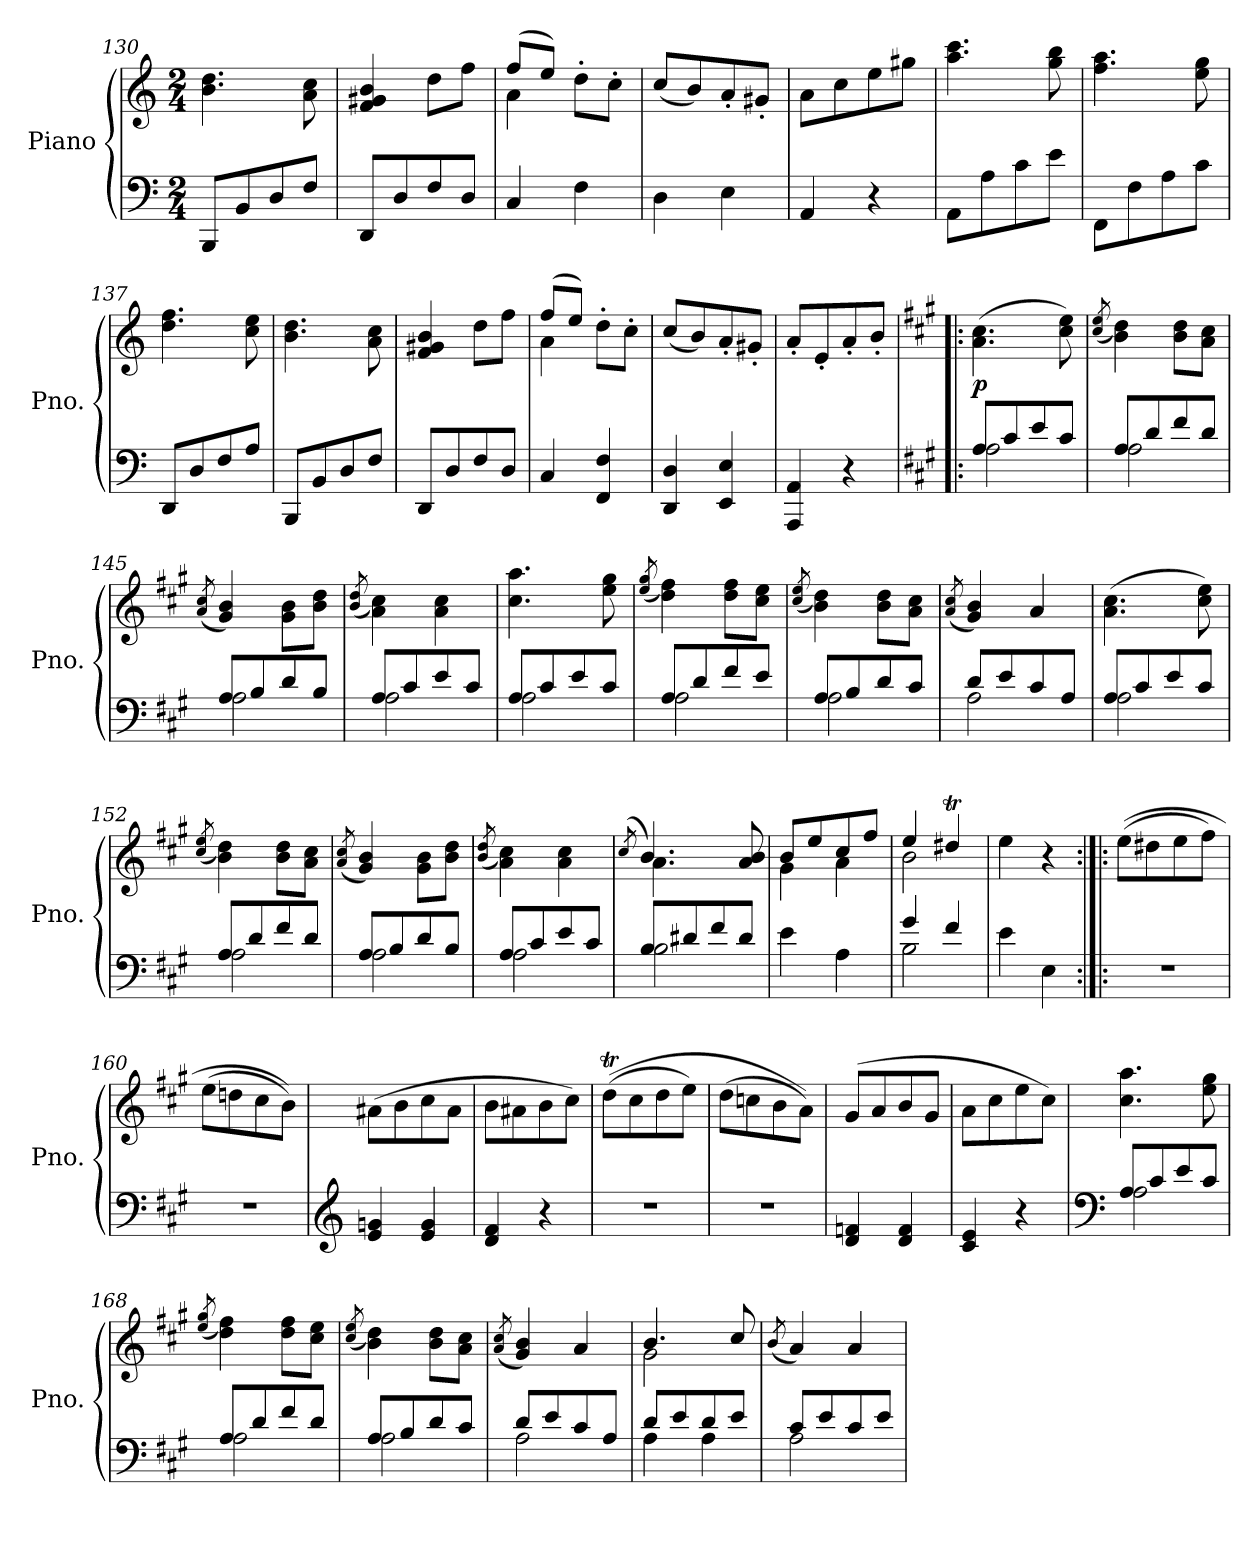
**kern	**kern	**dynam
*part1	*part1	*part1
*staff2	*staff1	*staff1/2
*I"Piano	*	*
*I'Pno.	*	*
*clefF4	*clefG2	*
*k[]	*k[]	*
*M2/4	*M2/4	*
=130	=130	=130
8BBB/L	4.b\ 4.dd\	.
8BB/	.	.
8D/	.	.
8F/J	8a\ 8cc\	.
=131	=131	=131
8DD/L	4f/ 4g#X/ 4b/	.
8D/	.	.
8F/	8dd\L	.
8D/J	8ff\J	.
=132	=132	=132
*	*^	*
4C/	(>8ff/L	4a\	.
.	8ee/J)	.	.
4F\	8dd'\L	4ryy	.
.	8cc'\J	.	.
*	*v	*v	*
=133	=133	=133
4D\	(<8cc/L	.
.	8b/)	.
4E\	8a'/	.
.	8g#X'/J	.
=134	=134	=134
4AA/	8a\L	.
.	8cc\	.
4r	8ee\	.
.	8gg#X\J	.
=135	=135	=135
8AA\L	4.aa\ 4.ccc\	.
8A\	.	.
8c\	.	.
8e\J	8gg\ 8bb\	.
=136	=136	=136
8FF\L	4.ff\ 4.aa\	.
8F\	.	.
8A\	.	.
8c\J	8ee\ 8gg\	.
=137	=137	=137
8DD/L	4.dd\ 4.ff\	.
8D/	.	.
8F/	.	.
8A/J	8cc\ 8ee\	.
=138	=138	=138
8BBB/L	4.b\ 4.dd\	.
8BB/	.	.
8D/	.	.
8F/J	8a\ 8cc\	.
=139	=139	=139
8DD/L	4f/ 4g#X/ 4b/	.
8D/	.	.
8F/	8dd\L	.
8D/J	8ff\J	.
=140	=140	=140
*	*^	*
4C/	(>8ff/L	4a\	.
.	8ee/J)	.	.
4FF/ 4F/	8dd'\L	4ryy	.
.	8cc'\J	.	.
*	*v	*v	*
=141	=141	=141
4DD/ 4D/	(<8cc/L	.
.	8b/)	.
4EE/ 4E/	8a'/	.
.	8g#X'/J	.
=142	=142	=142
4AAA/ 4AA/	8a'/L	.
.	8e'/	.
4r	8a'/	.
.	8b'/J	.
=143!|:	=143!|:	=143!|:
*k[f#c#g#]	*k[f#c#g#]	*
*^	*	*
!	!	!	!LO:DY:b
8A/L	2A\	(>4.a\ 4.cc#\	p
8c#/	.	.	.
8e/	.	.	.
8c#/J	.	8cc#\ 8ee\)	.
=144	=144	=144	=144
.	.	(<8qcc#/ 8qee/	.
8A/L	2A\	4b\ 4dd\)	.
8d/	.	.	.
8f#/	.	8b\ 8dd\L	.
8d/J	.	8a\ 8cc#\J	.
=145	=145	=145	=145
.	.	(<8qa/ 8qcc#/	.
8A/L	2A\	4g#/ 4b/)	.
8B/	.	.	.
8d/	.	8g#\ 8b\L	.
8B/J	.	8b\ 8dd\J	.
=146	=146	=146	=146
.	.	(<8qb/ 8qdd/	.
8A/L	2A\	4a\ 4cc#\)	.
8c#/	.	.	.
8e/	.	4a\ 4cc#\	.
8c#/J	.	.	.
=147	=147	=147	=147
8A/L	2A\	4.cc#\ 4.aa\	.
8c#/	.	.	.
8e/	.	.	.
8c#/J	.	8ee\ 8gg#\	.
=148	=148	=148	=148
.	.	(<8qee/ 8qgg#/	.
8A/L	2A\	4dd\ 4ff#\)	.
8d/	.	.	.
8f#/	.	8dd\ 8ff#\L	.
8e/J	.	8cc#\ 8ee\J	.
=149	=149	=149	=149
.	.	(<8qcc#/ 8qee/	.
8A/L	2A\	4b\ 4dd\)	.
8B/	.	.	.
8d/	.	8b\ 8dd\L	.
8c#/J	.	8a\ 8cc#\J	.
=150	=150	=150	=150
.	.	(<8qa/ 8qcc#/	.
8d/L	2A\	4g#/ 4b/)	.
8e/	.	.	.
8c#/	.	4a/	.
8A/J	.	.	.
=151	=151	=151	=151
8A/L	2A\	(>4.a\ 4.cc#\	.
8c#/	.	.	.
8e/	.	.	.
8c#/J	.	8cc#\ 8ee\)	.
=152	=152	=152	=152
.	.	(<8qcc#/ 8qee/	.
8A/L	2A\	4b\ 4dd\)	.
8d/	.	.	.
8f#/	.	8b\ 8dd\L	.
8d/J	.	8a\ 8cc#\J	.
=153	=153	=153	=153
.	.	(<8qa/ 8qcc#/	.
8A/L	2A\	4g#/ 4b/)	.
8B/	.	.	.
8d/	.	8g#\ 8b\L	.
8B/J	.	8b\ 8dd\J	.
=154	=154	=154	=154
.	.	(<8qb/ 8qdd/	.
8A/L	2A\	4a\ 4cc#\)	.
8c#/	.	.	.
8e/	.	4a\ 4cc#\	.
8c#/J	.	.	.
=155	=155	=155	=155
.	.	(>8qcc#/	.
*	*	*^	*
8B/L	2B\	4.b/)	4.a\	.
8d#X/	.	.	.	.
8f#/	.	.	.	.
8d#/J	.	8a/ 8b/	8ryy	.
*v	*v	*	*	*
=156	=156	=156	=156
4e\	8b/L	4g#\	.
.	8ee/	.	.
4A\	8cc#/	4a\	.
.	8ff#/J	.	.
=157	=157	=157	=157
*^	*	*	*
4g#/	2B\	4ee/	2b\	.
4f#/	.	4dd#Xt/	.	.
*v	*v	*	*	*
*	*v	*v	*
=158	=158	=158
4e\	4ee\	.
4E\	4r	.
=159:|!|:	=159:|!|:	=159:|!|:
2r	(>(>8ee\L	.
.	8dd#X\	.
.	8ee\	.
.	8ff#\J)	.
=160	=160	=160
2r	(>8ee\L	.
.	8ddn\	.
.	8cc#\	.
.	8b\J))	.
=161	=161	=161
*clefG2	*	*
4e/ 4gn/	(>8a#X\L	.
.	8b\	.
4e/ 4g/	8cc#\	.
.	8a#\J	.
=162	=162	=162
4d/ 4f#/	8b\L	.
.	8a#X\	.
4r	8b\	.
.	8cc#\J)	.
=163	=163	=163
2r	(>(>8ddT\L	.
.	8cc#\	.
.	8dd\	.
.	8ee\J)	.
=164	=164	=164
2r	(>8dd\L	.
.	8ccn\	.
.	8b\	.
.	8a\J))	.
=165	=165	=165
4d/ 4fn/	(>8g#/L	.
.	8a/	.
4d/ 4f/	8b/	.
.	8g#/J	.
=166	=166	=166
4c#/ 4e/	8a\L	.
.	8cc#\	.
4r	8ee\	.
.	8cc#\J)	.
=167	=167	=167
*clefF4	*	*
*^	*	*
8A/L	2A\	4.cc#\ 4.aa\	.
8c#/	.	.	.
8e/	.	.	.
8c#/J	.	8ee\ 8gg#\	.
=168	=168	=168	=168
.	.	(<8qee/ 8qgg#/	.
8A/L	2A\	4dd\ 4ff#\)	.
8d/	.	.	.
8f#/	.	8dd\ 8ff#\L	.
8d/J	.	8cc#\ 8ee\J	.
=169	=169	=169	=169
.	.	(<8qcc#/ 8qee/	.
8A/L	2A\	4b\ 4dd\)	.
8B/	.	.	.
8d/	.	8b\ 8dd\L	.
8c#/J	.	8a\ 8cc#\J	.
=170	=170	=170	=170
.	.	(<8qa/ 8qcc#/	.
8d/L	2A\	4g#/ 4b/)	.
8e/	.	.	.
8c#/	.	4a/	.
8A/J	.	.	.
=171	=171	=171	=171
*	*	*^	*
8d/L	4A\	4.b/	2g#\	.
8e/	.	.	.	.
8d/	4A\	.	.	.
8e/J	.	8cc#/	.	.
*	*	*v	*v	*
=172	=172	=172	=172
.	.	(<8qb/	.
8c#/L	2A\	4a/)	.
8e/	.	.	.
8c#/	.	4a/	.
8e/J	.	.	.
*v	*v	*	*
=	=	=
*-	*-	*-
